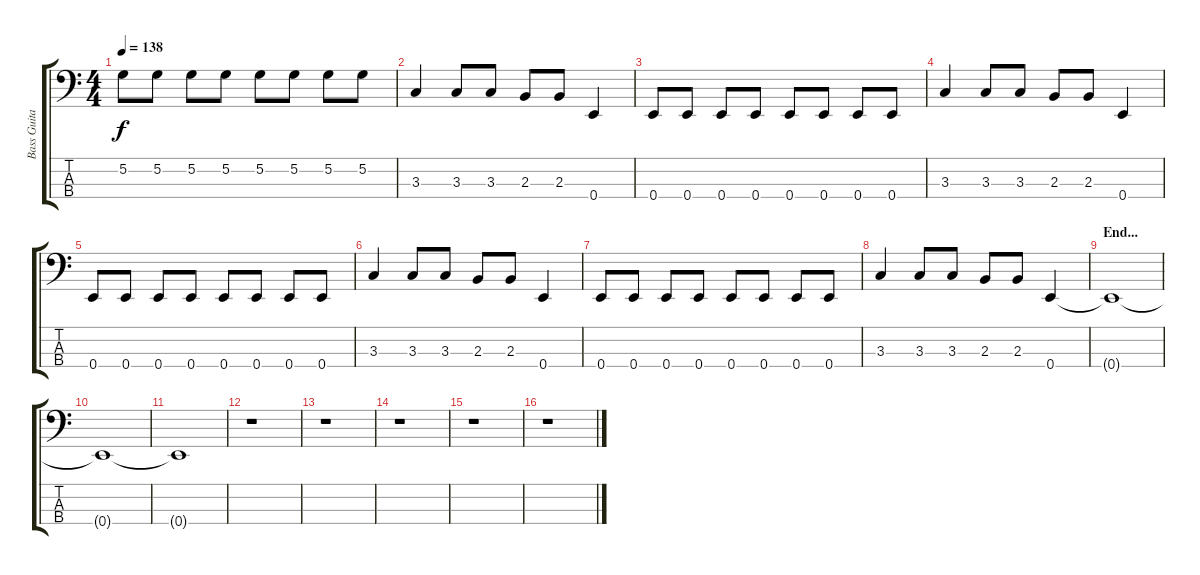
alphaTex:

\track ("Bass Guitar" "Bass Guita") {instrument electricbasspick}
\staff {score tabs}
\tuning (G2 D2 A1 E1) {hide}
\ts (4 4)
\tempo 138
\clef f4
\ks c
5.2.8{dy f} 5.2.8 5.2.8 5.2.8 5.2.8 5.2.8 5.2.8 5.2.8 |
3.3.4 3.3.8 3.3.8 2.3.8 2.3.8 0.4.4 |
0.4.8 0.4.8 0.4.8 0.4.8 0.4.8 0.4.8 0.4.8 0.4.8 |
3.3.4 3.3.8 3.3.8 2.3.8 2.3.8 0.4.4 |
0.4.8 0.4.8 0.4.8 0.4.8 0.4.8 0.4.8 0.4.8 0.4.8 |
3.3.4 3.3.8 3.3.8 2.3.8 2.3.8 0.4.4 |
0.4.8 0.4.8 0.4.8 0.4.8 0.4.8 0.4.8 0.4.8 0.4.8 |
3.3.4 3.3.8 3.3.8 2.3.8 2.3.8 0.4.4 |
\section ("" "End...")
0.4{t}.1 |
0.4{t}.1 |
0.4{t}.1 |
r.1 |
r.1 |
r.1 |
r.1 |
r.1
